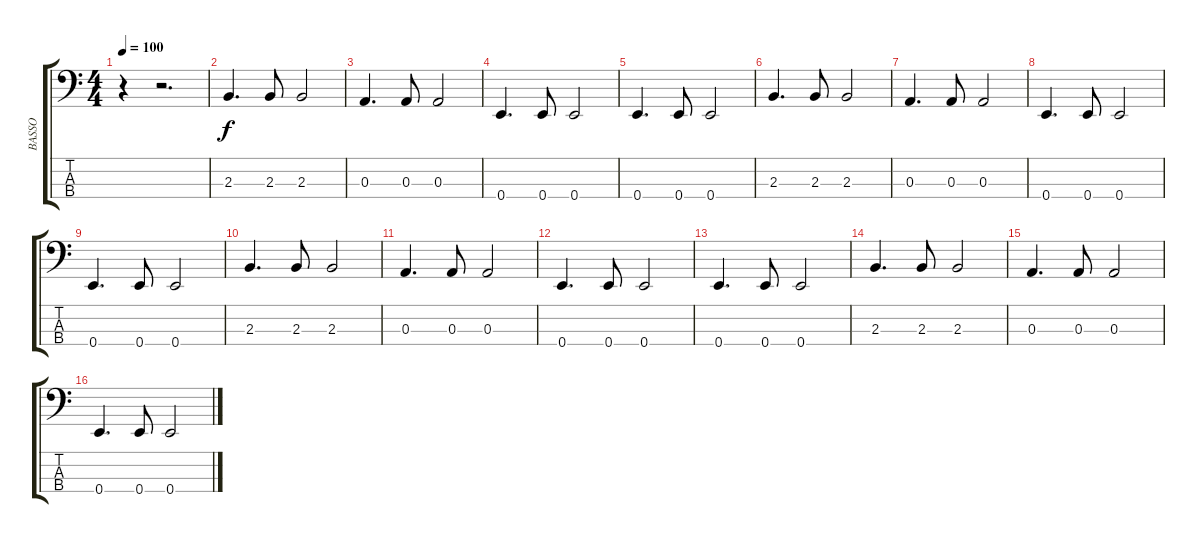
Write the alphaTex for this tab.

\track ("BASSO" "BASSO") {instrument electricbassfinger}
\staff {score tabs}
\tuning (G2 D2 A1 E1) {hide}
\ts (4 4)
\tempo 100
\clef f4
\ks c
r.4{dy f instrument electricbassfinger} r.2{d} |
2.3.4{d} 2.3.8 2.3.2 |
0.3.4{d} 0.3.8 0.3.2 |
0.4.4{d} 0.4.8 0.4.2 |
0.4.4{d} 0.4.8 0.4.2 |
2.3.4{d} 2.3.8 2.3.2 |
0.3.4{d} 0.3.8 0.3.2 |
0.4.4{d} 0.4.8 0.4.2 |
0.4.4{d} 0.4.8 0.4.2 |
2.3.4{d} 2.3.8 2.3.2 |
0.3.4{d} 0.3.8 0.3.2 |
0.4.4{d} 0.4.8 0.4.2 |
0.4.4{d} 0.4.8 0.4.2 |
2.3.4{d} 2.3.8 2.3.2 |
0.3.4{d} 0.3.8 0.3.2 |
0.4.4{d} 0.4.8 0.4.2
